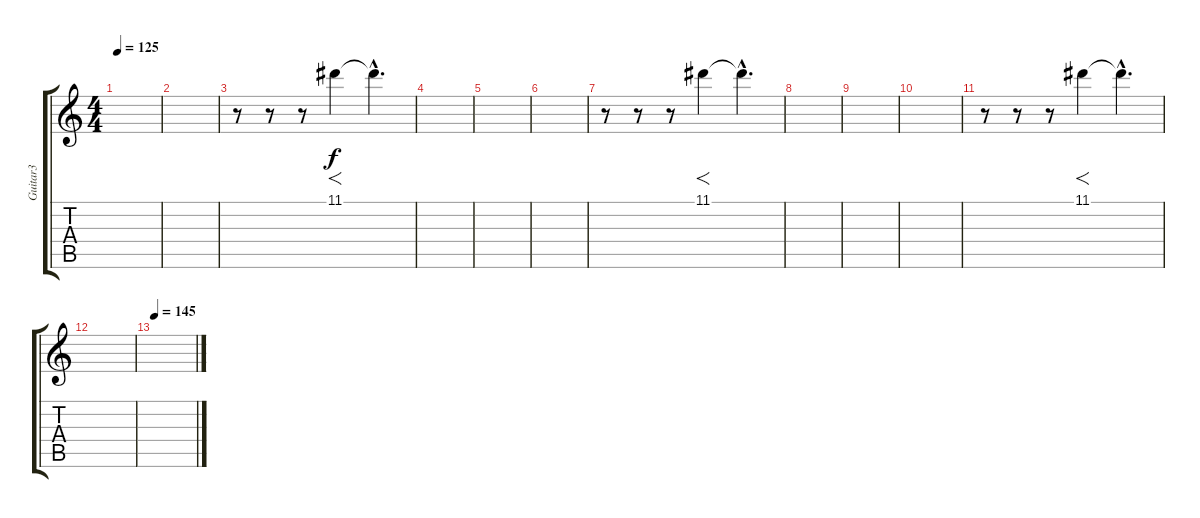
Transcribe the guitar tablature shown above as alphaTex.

\track ("Guitar3" "Guitar3") {instrument overdrivenguitar}
\staff {score tabs}
\tuning (E4 B3 G3 D3 A2 E2) {hide}
\ts (4 4)
\tempo 125
\clef g2
\ks c
|
|
r.8 r.8 r.8 11.1.4{f instrument overdrivenguitar} 11.1{hac t}.4{d} |
|
|
|
r.8 r.8 r.8 11.1.4{f instrument overdrivenguitar} 11.1{hac t}.4{d} |
|
|
|
r.8 r.8 r.8 11.1.4{f instrument overdrivenguitar} 11.1{hac t}.4{d} |
|
\tempo 145
